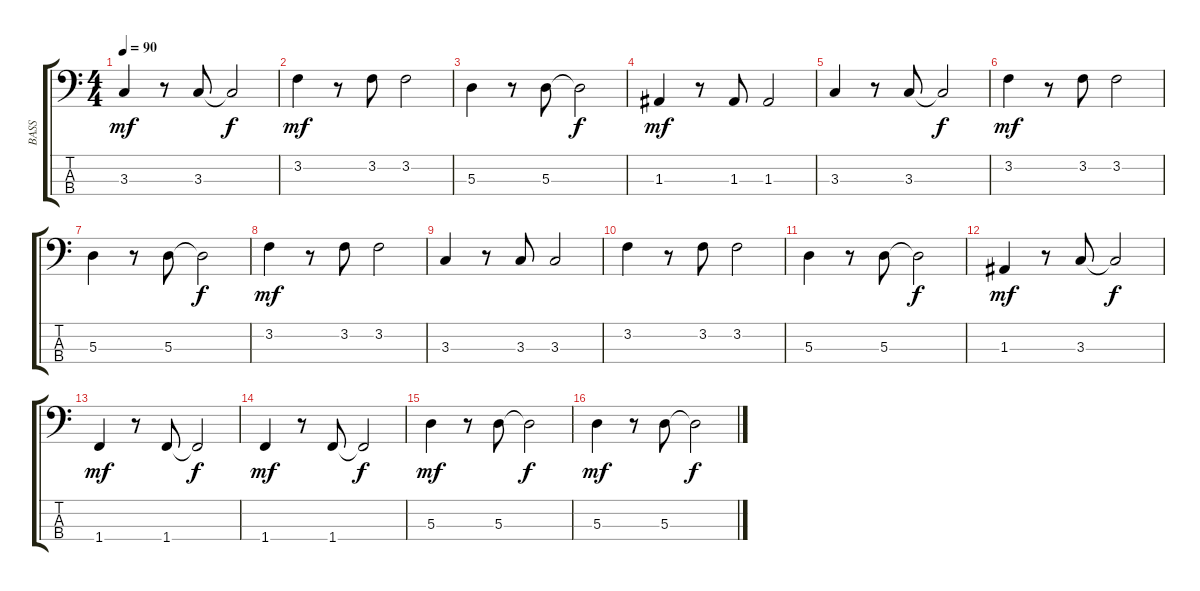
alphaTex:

\track ("BASS" "BASS") {instrument electricbassfinger}
\staff {score tabs}
\tuning (G2 D2 A1 E1) {hide}
\ts (4 4)
\tempo 90
\clef f4
\ks c
3.3.4{dy mf} r.8 3.3.8 3.3{t}.2{dy f} |
3.2.4{dy mf} r.8 3.2.8 3.2.2 |
5.3.4 r.8 5.3.8 5.3{t}.2{dy f} |
1.3.4{dy mf} r.8 1.3.8 1.3.2 |
3.3.4 r.8 3.3.8 3.3{t}.2{dy f} |
3.2.4{dy mf} r.8 3.2.8 3.2.2 |
5.3.4 r.8 5.3.8 5.3{t}.2{dy f} |
3.2.4{dy mf} r.8 3.2.8 3.2.2 |
3.3.4 r.8 3.3.8 3.3.2 |
3.2.4 r.8 3.2.8 3.2.2 |
5.3.4 r.8 5.3.8 5.3{t}.2{dy f} |
1.3.4{dy mf} r.8 3.3.8 3.3{t}.2{dy f} |
1.4.4{dy mf} r.8 1.4.8 1.4{t}.2{dy f} |
1.4.4{dy mf} r.8 1.4.8 1.4{t}.2{dy f} |
5.3.4{dy mf} r.8 5.3.8 5.3{t}.2{dy f} |
5.3.4{dy mf} r.8 5.3.8 5.3{t}.2{dy f}
